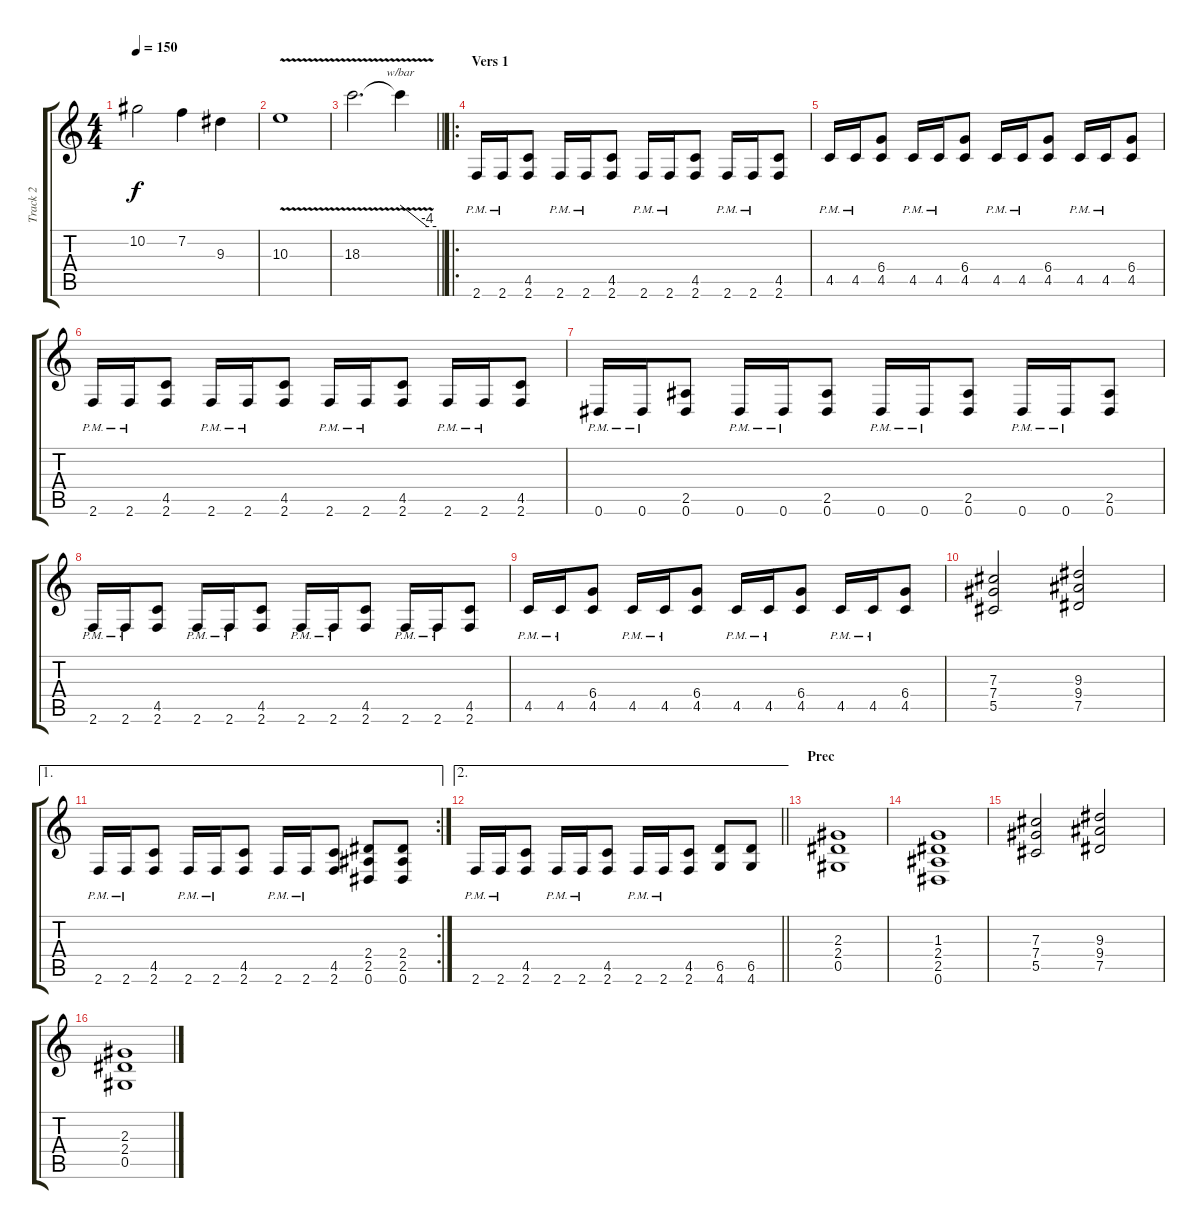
\track ("Track 2" "Track 2") {instrument distortionguitar}
\staff {score tabs}
\tuning (Eb4 Bb3 Gb3 Db3 Ab2 Eb2) {hide}
\ts (4 4)
\tempo 150
\clef g2
\ks c
10.2.2{dy f} 7.2.4 9.3.4 |
10.3{v}.1 |
\barLineRight lightlight
18.3{v}.2{d} 18.3{t}.4{tbe (custom default 0 0 45 -16 60 -16)} |
\ro
\section ("" "Vers 1")
2.6{pm}.16 2.6{pm}.16 (4.5 2.6).8 2.6{pm}.16 2.6{pm}.16 (4.5 2.6).8 2.6{pm}.16 2.6{pm}.16 (4.5 2.6).8 2.6{pm}.16 2.6{pm}.16 (4.5 2.6).8 |
4.5{pm}.16 4.5{pm}.16 (6.4 4.5).8 4.5{pm}.16 4.5{pm}.16 (6.4 4.5).8 4.5{pm}.16 4.5{pm}.16 (6.4 4.5).8 4.5{pm}.16 4.5{pm}.16 (6.4 4.5).8 |
2.6{pm}.16 2.6{pm}.16 (4.5 2.6).8 2.6{pm}.16 2.6{pm}.16 (4.5 2.6).8 2.6{pm}.16 2.6{pm}.16 (4.5 2.6).8 2.6{pm}.16 2.6{pm}.16 (4.5 2.6).8 |
0.6{pm}.16 0.6{pm}.16 (2.5 0.6).8 0.6{pm}.16 0.6{pm}.16 (2.5 0.6).8 0.6{pm}.16 0.6{pm}.16 (2.5 0.6).8 0.6{pm}.16 0.6{pm}.16 (2.5 0.6).8 |
2.6{pm}.16 2.6{pm}.16 (4.5 2.6).8 2.6{pm}.16 2.6{pm}.16 (4.5 2.6).8 2.6{pm}.16 2.6{pm}.16 (4.5 2.6).8 2.6{pm}.16 2.6{pm}.16 (4.5 2.6).8 |
4.5{pm}.16 4.5{pm}.16 (6.4 4.5).8 4.5{pm}.16 4.5{pm}.16 (6.4 4.5).8 4.5{pm}.16 4.5{pm}.16 (6.4 4.5).8 4.5{pm}.16 4.5{pm}.16 (6.4 4.5).8 |
(7.3 7.4 5.5).2 (9.3 9.4 7.5).2 |
\ae 1
\rc 2
2.6{pm}.16 2.6{pm}.16 (4.5 2.6).8 2.6{pm}.16 2.6{pm}.16 (4.5 2.6).8 2.6{pm}.16 2.6{pm}.16 (4.5 2.6).8 (2.4 2.5 0.6).8 (2.4 2.5 0.6).8 |
\ae 2
\barLineRight lightlight
2.6{pm}.16 2.6{pm}.16 (4.5 2.6).8 2.6{pm}.16 2.6{pm}.16 (4.5 2.6).8 2.6{pm}.16 2.6{pm}.16 (4.5 2.6).8 (6.5 4.6).8 (6.5 4.6).8 |
\section ("" "Prec")
(2.3 2.4 0.5).1 |
(1.3 2.4 2.5 0.6).1 |
(7.3 7.4 5.5).2 (9.3 9.4 7.5).2 |
(2.3 2.4 0.5).1
